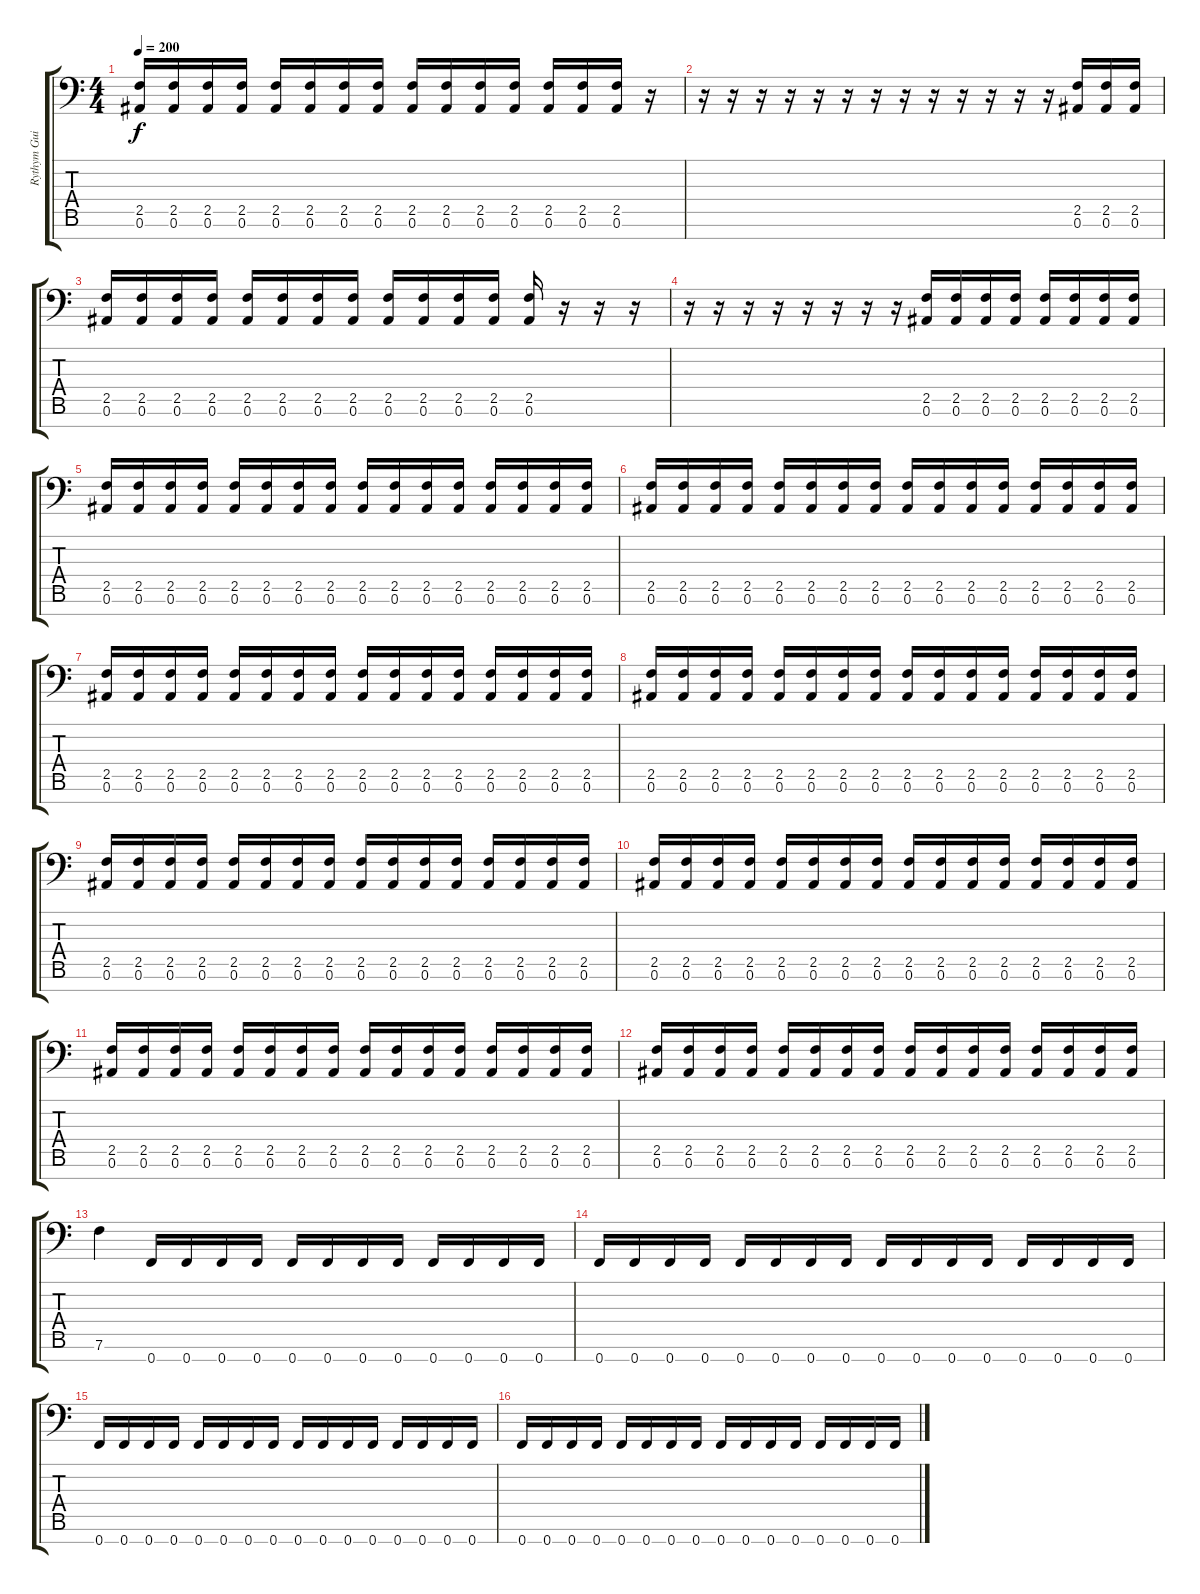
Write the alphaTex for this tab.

\track ("Rythym Guitar 2 (Tuned To F)" "Rythym Gui") {instrument distortionguitar}
\staff {score tabs}
\tuning (Bb3 Gb3 Db3 Ab2 Eb2 Bb1 F1) {hide}
\ts (4 4)
\tempo 200
\clef f4
\ks c
(2.5 0.6).16{dy f} (2.5 0.6).16 (2.5 0.6).16 (2.5 0.6).16 (2.5 0.6).16 (2.5 0.6).16 (2.5 0.6).16 (2.5 0.6).16 (2.5 0.6).16 (2.5 0.6).16 (2.5 0.6).16 (2.5 0.6).16 (2.5 0.6).16 (2.5 0.6).16 (2.5 0.6).16 r.16 |
r.16 r.16 r.16 r.16 r.16 r.16 r.16 r.16 r.16 r.16 r.16 r.16 r.16 (2.5 0.6).16 (2.5 0.6).16 (2.5 0.6).16 |
(2.5 0.6).16 (2.5 0.6).16 (2.5 0.6).16 (2.5 0.6).16 (2.5 0.6).16 (2.5 0.6).16 (2.5 0.6).16 (2.5 0.6).16 (2.5 0.6).16 (2.5 0.6).16 (2.5 0.6).16 (2.5 0.6).16 (2.5 0.6).16 r.16 r.16 r.16 |
r.16 r.16 r.16 r.16 r.16 r.16 r.16 r.16 (2.5 0.6).16 (2.5 0.6).16 (2.5 0.6).16 (2.5 0.6).16 (2.5 0.6).16 (2.5 0.6).16 (2.5 0.6).16 (2.5 0.6).16 |
(2.5 0.6).16 (2.5 0.6).16 (2.5 0.6).16 (2.5 0.6).16 (2.5 0.6).16 (2.5 0.6).16 (2.5 0.6).16 (2.5 0.6).16 (2.5 0.6).16 (2.5 0.6).16 (2.5 0.6).16 (2.5 0.6).16 (2.5 0.6).16 (2.5 0.6).16 (2.5 0.6).16 (2.5 0.6).16 |
(2.5 0.6).16 (2.5 0.6).16 (2.5 0.6).16 (2.5 0.6).16 (2.5 0.6).16 (2.5 0.6).16 (2.5 0.6).16 (2.5 0.6).16 (2.5 0.6).16 (2.5 0.6).16 (2.5 0.6).16 (2.5 0.6).16 (2.5 0.6).16 (2.5 0.6).16 (2.5 0.6).16 (2.5 0.6).16 |
(2.5 0.6).16 (2.5 0.6).16 (2.5 0.6).16 (2.5 0.6).16 (2.5 0.6).16 (2.5 0.6).16 (2.5 0.6).16 (2.5 0.6).16 (2.5 0.6).16 (2.5 0.6).16 (2.5 0.6).16 (2.5 0.6).16 (2.5 0.6).16 (2.5 0.6).16 (2.5 0.6).16 (2.5 0.6).16 |
(2.5 0.6).16 (2.5 0.6).16 (2.5 0.6).16 (2.5 0.6).16 (2.5 0.6).16 (2.5 0.6).16 (2.5 0.6).16 (2.5 0.6).16 (2.5 0.6).16 (2.5 0.6).16 (2.5 0.6).16 (2.5 0.6).16 (2.5 0.6).16 (2.5 0.6).16 (2.5 0.6).16 (2.5 0.6).16 |
(2.5 0.6).16 (2.5 0.6).16 (2.5 0.6).16 (2.5 0.6).16 (2.5 0.6).16 (2.5 0.6).16 (2.5 0.6).16 (2.5 0.6).16 (2.5 0.6).16 (2.5 0.6).16 (2.5 0.6).16 (2.5 0.6).16 (2.5 0.6).16 (2.5 0.6).16 (2.5 0.6).16 (2.5 0.6).16 |
(2.5 0.6).16 (2.5 0.6).16 (2.5 0.6).16 (2.5 0.6).16 (2.5 0.6).16 (2.5 0.6).16 (2.5 0.6).16 (2.5 0.6).16 (2.5 0.6).16 (2.5 0.6).16 (2.5 0.6).16 (2.5 0.6).16 (2.5 0.6).16 (2.5 0.6).16 (2.5 0.6).16 (2.5 0.6).16 |
(2.5 0.6).16 (2.5 0.6).16 (2.5 0.6).16 (2.5 0.6).16 (2.5 0.6).16 (2.5 0.6).16 (2.5 0.6).16 (2.5 0.6).16 (2.5 0.6).16 (2.5 0.6).16 (2.5 0.6).16 (2.5 0.6).16 (2.5 0.6).16 (2.5 0.6).16 (2.5 0.6).16 (2.5 0.6).16 |
(2.5 0.6).16 (2.5 0.6).16 (2.5 0.6).16 (2.5 0.6).16 (2.5 0.6).16 (2.5 0.6).16 (2.5 0.6).16 (2.5 0.6).16 (2.5 0.6).16 (2.5 0.6).16 (2.5 0.6).16 (2.5 0.6).16 (2.5 0.6).16 (2.5 0.6).16 (2.5 0.6).16 (2.5 0.6).16 |
7.6.4 0.7.16 0.7.16 0.7.16 0.7.16 0.7.16 0.7.16 0.7.16 0.7.16 0.7.16 0.7.16 0.7.16 0.7.16 |
0.7.16 0.7.16 0.7.16 0.7.16 0.7.16 0.7.16 0.7.16 0.7.16 0.7.16 0.7.16 0.7.16 0.7.16 0.7.16 0.7.16 0.7.16 0.7.16 |
0.7.16 0.7.16 0.7.16 0.7.16 0.7.16 0.7.16 0.7.16 0.7.16 0.7.16 0.7.16 0.7.16 0.7.16 0.7.16 0.7.16 0.7.16 0.7.16 |
0.7.16 0.7.16 0.7.16 0.7.16 0.7.16 0.7.16 0.7.16 0.7.16 0.7.16 0.7.16 0.7.16 0.7.16 0.7.16 0.7.16 0.7.16 0.7.16
